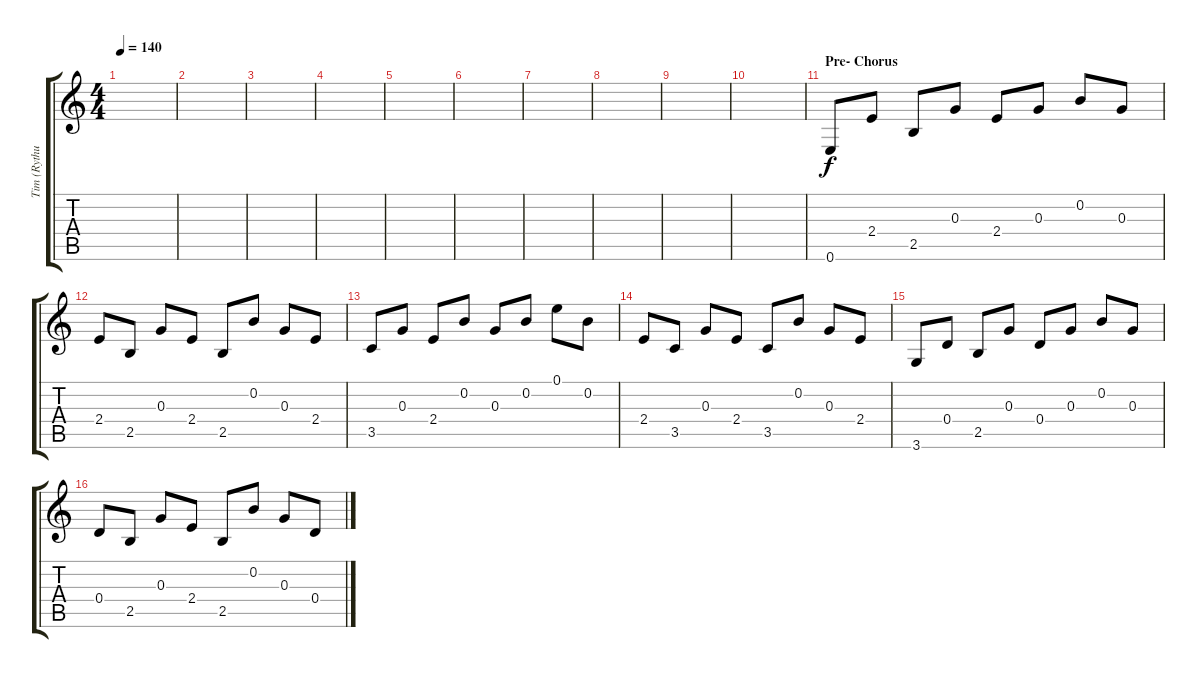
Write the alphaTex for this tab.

\track ("Tim (Rythum)" "Tim (Rythu") {instrument acousticguitarsteel}
\staff {score tabs}
\tuning (E4 B3 G3 D3 A2 E2) {hide}
\ts (4 4)
\tempo 140
\clef g2
\ks c
|
|
|
|
|
|
|
|
|
|
\section ("" "Pre- Chorus")
0.6.8 2.4.8 2.5.8 0.3.8 2.4.8 0.3.8 0.2.8 0.3.8 |
2.4.8 2.5.8 0.3.8 2.4.8 2.5.8 0.2.8 0.3.8 2.4.8 |
3.5.8 0.3.8 2.4.8 0.2.8 0.3.8 0.2.8 0.1.8 0.2.8 |
2.4.8 3.5.8 0.3.8 2.4.8 3.5.8 0.2.8 0.3.8 2.4.8 |
3.6.8 0.4.8 2.5.8 0.3.8 0.4.8 0.3.8 0.2.8 0.3.8 |
0.4.8 2.5.8 0.3.8 2.4.8 2.5.8 0.2.8 0.3.8 0.4.8
